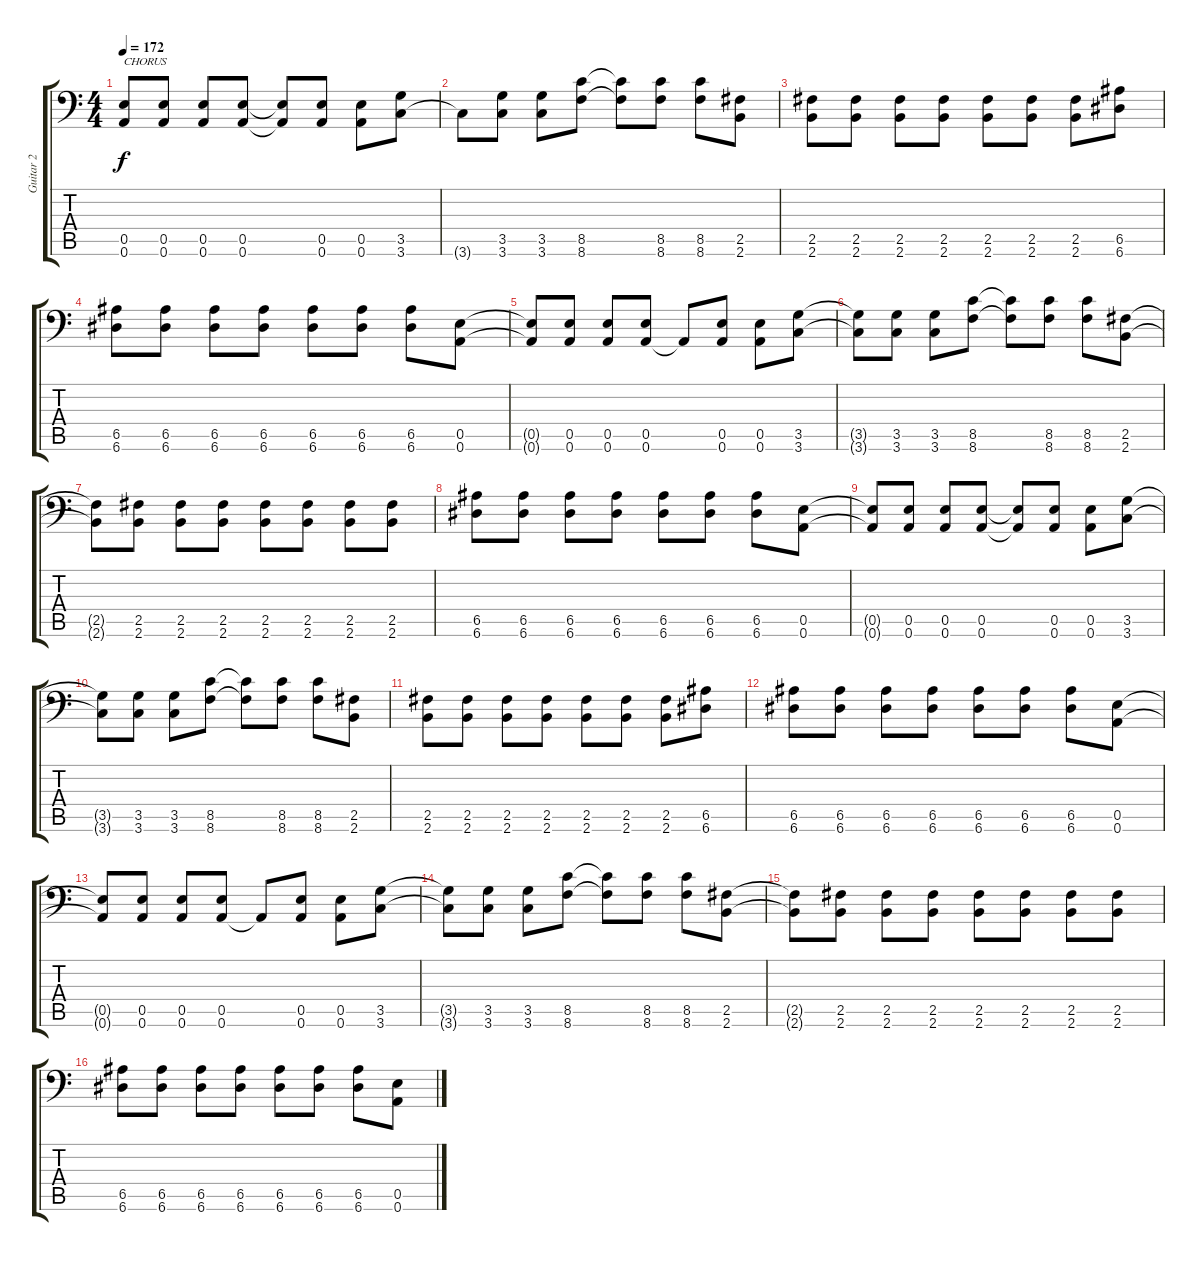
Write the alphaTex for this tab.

\track ("Guitar 2" "Guitar 2") {instrument distortionguitar}
\staff {score tabs}
\tuning (B3 Gb3 D3 A2 E2 A1) {hide}
\ts (4 4)
\tempo 172
\clef f4
\ks c
(0.5 0.6).8{txt "CHORUS" dy f} (0.5 0.6).8 (0.5 0.6).8 (0.5 0.6).8 (0.5{t} 0.6{t}).8 (0.5 0.6).8 (0.5 0.6).8 (3.5 3.6).8 |
3.6{t}.8 (3.5 3.6).8 (3.5 3.6).8 (8.5 8.6).8 (8.5{t} 8.6{t}).8 (8.5 8.6).8 (8.5 8.6).8 (2.5 2.6).8 |
(2.5 2.6).8 (2.5 2.6).8 (2.5 2.6).8 (2.5 2.6).8 (2.5 2.6).8 (2.5 2.6).8 (2.5 2.6).8 (6.5 6.6).8 |
(6.5 6.6).8 (6.5 6.6).8 (6.5 6.6).8 (6.5 6.6).8 (6.5 6.6).8 (6.5 6.6).8 (6.5 6.6).8 (0.5 0.6).8 |
(0.5{t} 0.6{t}).8 (0.5 0.6).8 (0.5 0.6).8 (0.5 0.6).8 0.6{t}.8 (0.5 0.6).8 (0.5 0.6).8 (3.5 3.6).8 |
(3.5{t} 3.6{t}).8 (3.5 3.6).8 (3.5 3.6).8 (8.5 8.6).8 (8.5{t} 8.6{t}).8 (8.5 8.6).8 (8.5 8.6).8 (2.5 2.6).8 |
(2.5{t} 2.6{t}).8 (2.5 2.6).8 (2.5 2.6).8 (2.5 2.6).8 (2.5 2.6).8 (2.5 2.6).8 (2.5 2.6).8 (2.5 2.6).8 |
(6.5 6.6).8 (6.5 6.6).8 (6.5 6.6).8 (6.5 6.6).8 (6.5 6.6).8 (6.5 6.6).8 (6.5 6.6).8 (0.5 0.6).8 |
(0.5{t} 0.6{t}).8 (0.5 0.6).8 (0.5 0.6).8 (0.5 0.6).8 (0.5{t} 0.6{t}).8 (0.5 0.6).8 (0.5 0.6).8 (3.5 3.6).8 |
(3.5{t} 3.6{t}).8 (3.5 3.6).8 (3.5 3.6).8 (8.5 8.6).8 (8.5{t} 8.6{t}).8 (8.5 8.6).8 (8.5 8.6).8 (2.5 2.6).8 |
(2.5 2.6).8 (2.5 2.6).8 (2.5 2.6).8 (2.5 2.6).8 (2.5 2.6).8 (2.5 2.6).8 (2.5 2.6).8 (6.5 6.6).8 |
(6.5 6.6).8 (6.5 6.6).8 (6.5 6.6).8 (6.5 6.6).8 (6.5 6.6).8 (6.5 6.6).8 (6.5 6.6).8 (0.5 0.6).8 |
(0.5{t} 0.6{t}).8 (0.5 0.6).8 (0.5 0.6).8 (0.5 0.6).8 0.6{t}.8 (0.5 0.6).8 (0.5 0.6).8 (3.5 3.6).8 |
(3.5{t} 3.6{t}).8 (3.5 3.6).8 (3.5 3.6).8 (8.5 8.6).8 (8.5{t} 8.6{t}).8 (8.5 8.6).8 (8.5 8.6).8 (2.5 2.6).8 |
(2.5{t} 2.6{t}).8 (2.5 2.6).8 (2.5 2.6).8 (2.5 2.6).8 (2.5 2.6).8 (2.5 2.6).8 (2.5 2.6).8 (2.5 2.6).8 |
(6.5 6.6).8 (6.5 6.6).8 (6.5 6.6).8 (6.5 6.6).8 (6.5 6.6).8 (6.5 6.6).8 (6.5 6.6).8 (0.5 0.6).8
